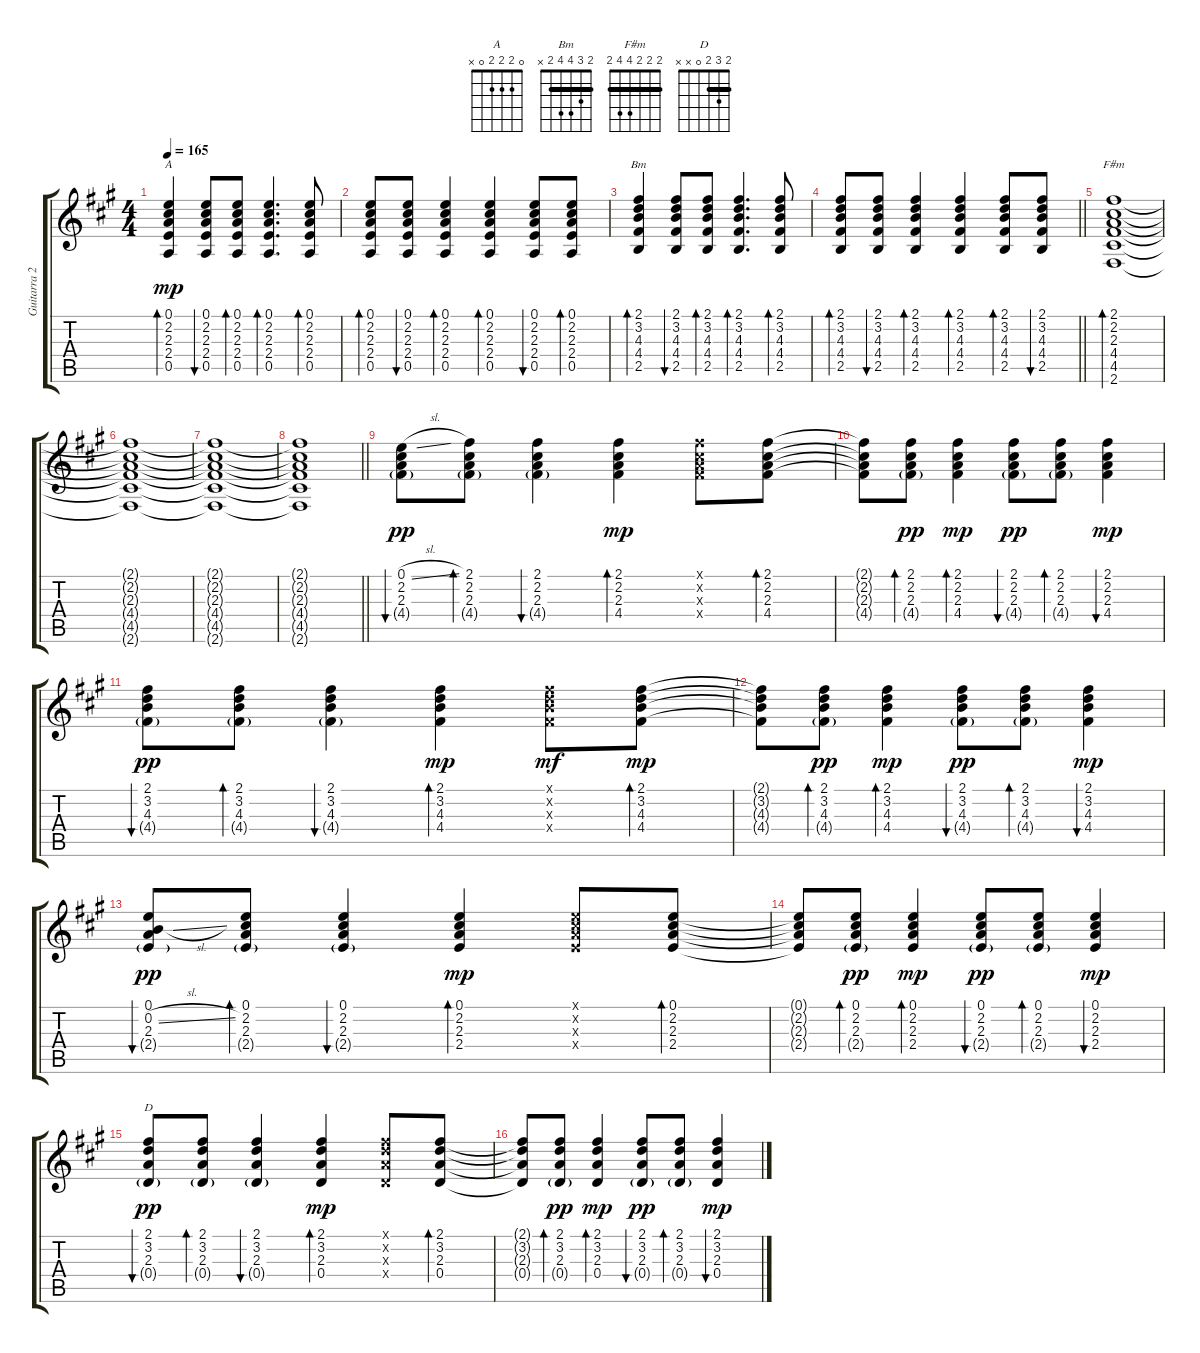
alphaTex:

\track ("Guitarra 2" "Guitarra 2") {instrument acousticguitarsteel}
\staff {score tabs}
\tuning (E4 B3 G3 D3 A2 E2) {hide}
\chord ("A" 0 2 2 2 0 x)
\chord ("Bm" 2 3 4 4 2 x) {barre 2}
\chord ("F#m" 2 2 2 4 4 2) {barre 2}
\chord ("D" 2 3 2 0 x x) {barre 2}
\ts (4 4)
\tempo 165
\clef g2
\ks a
(0.1 2.2 2.3 2.4 0.5).4{bd 30 ch "A" dy mp} (0.1 2.2 2.3 2.4 0.5).8{bu 30} (0.1 2.2 2.3 2.4 0.5).8{bd 30} (0.1 2.2 2.3 2.4 0.5).4{d bd 30} (0.1 2.2 2.3 2.4 0.5).8{bd 30} |
(0.1 2.2 2.3 2.4 0.5).8{bd 30} (0.1 2.2 2.3 2.4 0.5).8{bu 30} (0.1 2.2 2.3 2.4 0.5).4{bd 30} (0.1 2.2 2.3 2.4 0.5).4{bd 30} (0.1 2.2 2.3 2.4 0.5).8{bu 30} (0.1 2.2 2.3 2.4 0.5).8{bd 30} |
(2.1 3.2 4.3 4.4 2.5).4{bd 30 ch "Bm"} (2.1 3.2 4.3 4.4 2.5).8{bu 30} (2.1 3.2 4.3 4.4 2.5).8{bd 30} (2.1 3.2 4.3 4.4 2.5).4{d bd 30} (2.1 3.2 4.3 4.4 2.5).8{bd 30} |
\barLineRight lightlight
(2.1 3.2 4.3 4.4 2.5).8{bd 30} (2.1 3.2 4.3 4.4 2.5).8{bu 30} (2.1 3.2 4.3 4.4 2.5).4{bd 30} (2.1 3.2 4.3 4.4 2.5).4{bd 30} (2.1 3.2 4.3 4.4 2.5).8{bd 30} (2.1 3.2 4.3 4.4 2.5).8{bu 30} |
(2.1 2.2 2.3 4.4 4.5 2.6).1{bd 60 ch "F#m"} |
(2.1{t} 2.2{t} 2.3{t} 4.4{t} 4.5{t} 2.6{t}).1 |
(2.1{t} 2.2{t} 2.3{t} 4.4{t} 4.5{t} 2.6{t}).1 |
\barLineRight lightlight
(2.1{t} 2.2{t} 2.3{t} 4.4{t} 4.5{t} 2.6{t}).1 |
(0.1{sl} 2.2 2.3 4.4{g}).8{bu 30 dy pp} (2.1 2.2 2.3 4.4{g}).8{bd 30} (2.1 2.2 2.3 4.4{g}).4{bu 30} (2.1 2.2 2.3 4.4).4{bd 30 dy mp} (2.1{x} 2.2{x} 2.3{x} 4.4{x}).8 (2.1 2.2 2.3 4.4).8{bd 30} |
(2.1{t} 2.2{t} 2.3{t} 4.4{t}).8 (2.1 2.2 2.3 4.4{g}).8{bd 30 dy pp} (2.1 2.2 2.3 4.4).4{bd 30 dy mp} (2.1 2.2 2.3 4.4{g}).8{bu 30 dy pp} (2.1 2.2 2.3 4.4{g}).8{bd 30} (2.1 2.2 2.3 4.4).4{bu 30 dy mp} |
(2.1 3.2 4.3 4.4{g}).8{bu 30 dy pp} (2.1 3.2 4.3 4.4{g}).8{bd 30} (2.1 3.2 4.3 4.4{g}).4{bu 30} (2.1 3.2 4.3 4.4).4{bd 30 dy mp} (2.1{x} 3.2{x} 4.3{x} 4.4{x}).8{dy mf} (2.1 3.2 4.3 4.4).8{bd 30 dy mp} |
(2.1{t} 3.2{t} 4.3{t} 4.4{t}).8 (2.1 3.2 4.3 4.4{g}).8{bd 30 dy pp} (2.1 3.2 4.3 4.4).4{bd 30 dy mp} (2.1 3.2 4.3 4.4{g}).8{bu 30 dy pp} (2.1 3.2 4.3 4.4{g}).8{bd 30} (2.1 3.2 4.3 4.4).4{bu 30 dy mp} |
(0.1 0.2{sl} 2.3 2.4{g}).8{bu 30 dy pp} (0.1 2.2 2.3 2.4{g}).8{bd 30} (0.1 2.2 2.3 2.4{g}).4{bu 30} (0.1 2.2 2.3 2.4).4{bd 30 dy mp} (0.1{x} 2.2{x} 2.3{x} 2.4{x}).8 (0.1 2.2 2.3 2.4).8{bd 30} |
(0.1{t} 2.2{t} 2.3{t} 2.4{t}).8 (0.1 2.2 2.3 2.4{g}).8{bd 30 dy pp} (0.1 2.2 2.3 2.4).4{bd 30 dy mp} (0.1 2.2 2.3 2.4{g}).8{bu 30 dy pp} (0.1 2.2 2.3 2.4{g}).8{bd 30} (0.1 2.2 2.3 2.4).4{bu 30 dy mp} |
(2.1 3.2 2.3 0.4{g}).8{bu 30 ch "D" dy pp} (2.1 3.2 2.3 0.4{g}).8{bd 30} (2.1 3.2 2.3 0.4{g}).4{bu 30} (2.1 3.2 2.3 0.4).4{bd 30 dy mp} (2.1{x} 3.2{x} 2.3{x} 0.4{x}).8 (2.1 3.2 2.3 0.4).8{bd 30} |
(2.1{t} 3.2{t} 2.3{t} 0.4{t}).8 (2.1 3.2 2.3 0.4{g}).8{bd 30 dy pp} (2.1 3.2 2.3 0.4).4{bd 30 dy mp} (2.1 3.2 2.3 0.4{g}).8{bu 30 dy pp} (2.1 3.2 2.3 0.4{g}).8{bd 30} (2.1 3.2 2.3 0.4).4{bu 30 dy mp}
